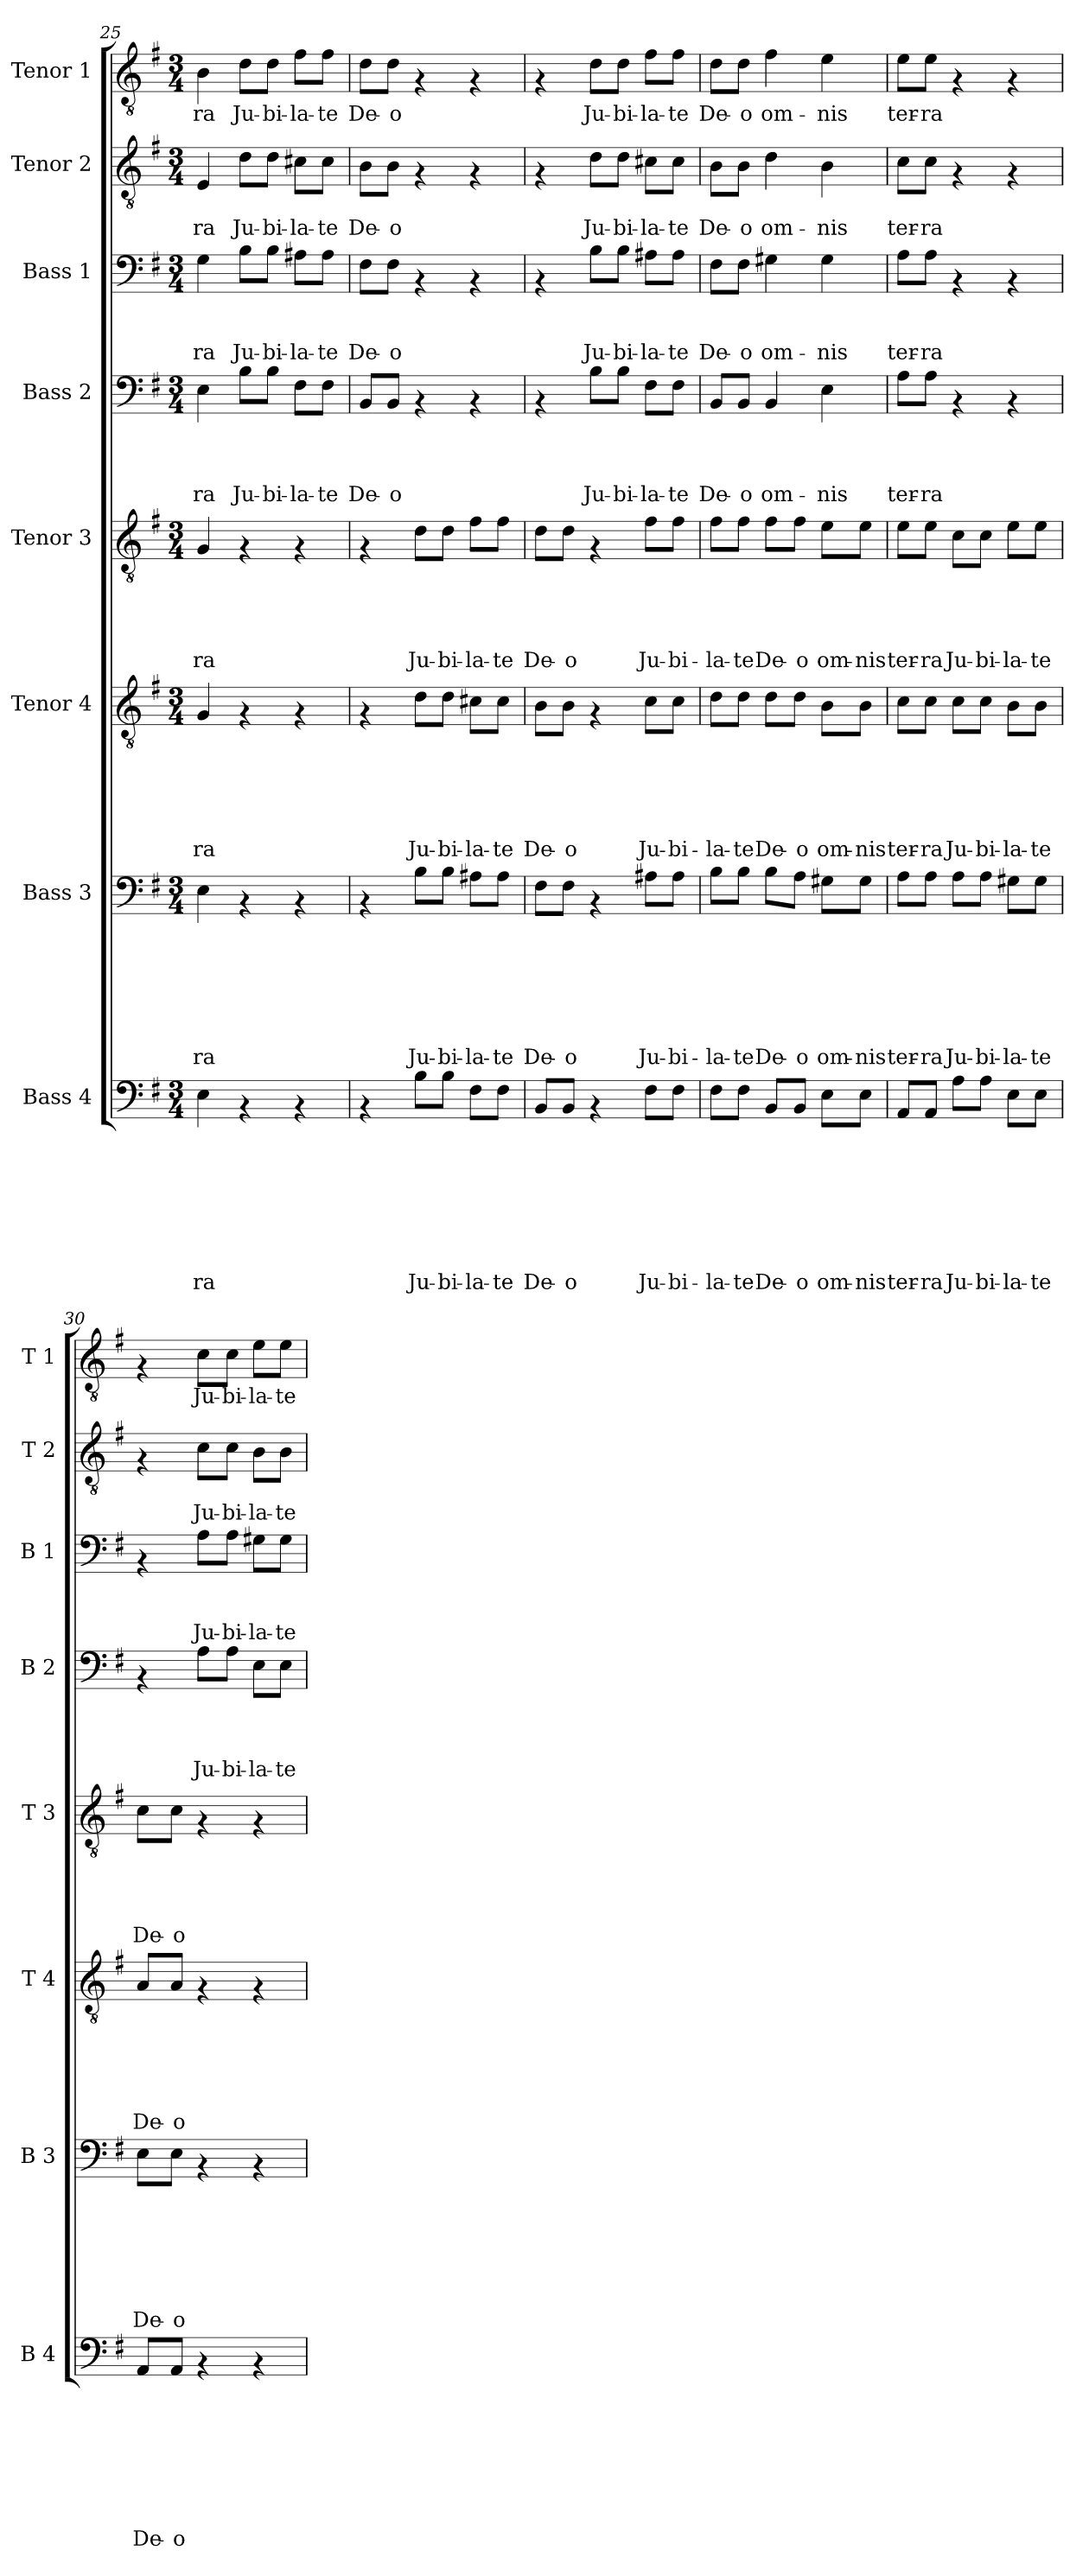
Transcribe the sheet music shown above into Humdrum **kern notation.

**kern	**text	**text	**text	**text	**text	**text	**text	**text	**kern	**text	**text	**text	**text	**text	**text	**text	**kern	**text	**text	**text	**text	**text	**text	**kern	**text	**text	**text	**text	**text	**kern	**text	**text	**text	**text	**kern	**text	**text	**text	**kern	**text	**text	**kern	**text
*part8	*part8	*part8	*part8	*part8	*part8	*part8	*part8	*part8	*part7	*part7	*part7	*part7	*part7	*part7	*part7	*part7	*part6	*part6	*part6	*part6	*part6	*part6	*part6	*part5	*part5	*part5	*part5	*part5	*part5	*part4	*part4	*part4	*part4	*part4	*part3	*part3	*part3	*part3	*part2	*part2	*part2	*part1	*part1
*staff8	*staff8	*staff8	*staff8	*staff8	*staff8	*staff8	*staff8	*staff8	*staff7	*staff7	*staff7	*staff7	*staff7	*staff7	*staff7	*staff7	*staff6	*staff6	*staff6	*staff6	*staff6	*staff6	*staff6	*staff5	*staff5	*staff5	*staff5	*staff5	*staff5	*staff4	*staff4	*staff4	*staff4	*staff4	*staff3	*staff3	*staff3	*staff3	*staff2	*staff2	*staff2	*staff1	*staff1
*I"Bass 4	*	*	*	*	*	*	*	*	*I"Bass 3	*	*	*	*	*	*	*	*I"Tenor 4	*	*	*	*	*	*	*I"Tenor 3	*	*	*	*	*	*I"Bass 2	*	*	*	*	*I"Bass 1	*	*	*	*I"Tenor 2	*	*	*I"Tenor 1	*
*I'B 4	*	*	*	*	*	*	*	*	*I'B 3	*	*	*	*	*	*	*	*I'T 4	*	*	*	*	*	*	*I'T 3	*	*	*	*	*	*I'B 2	*	*	*	*	*I'B 1	*	*	*	*I'T 2	*	*	*I'T 1	*
*clefF4	*	*	*	*	*	*	*	*	*clefF4	*	*	*	*	*	*	*	*clefGv2	*	*	*	*	*	*	*clefGv2	*	*	*	*	*	*clefF4	*	*	*	*	*clefF4	*	*	*	*clefGv2	*	*	*clefGv2	*
*k[f#]	*	*	*	*	*	*	*	*	*k[f#]	*	*	*	*	*	*	*	*k[f#]	*	*	*	*	*	*	*k[f#]	*	*	*	*	*	*k[f#]	*	*	*	*	*k[f#]	*	*	*	*k[f#]	*	*	*k[f#]	*
*G:	*	*	*	*	*	*	*	*	*G:	*	*	*	*	*	*	*	*G:	*	*	*	*	*	*	*G:	*	*	*	*	*	*G:	*	*	*	*	*G:	*	*	*	*G:	*	*	*G:	*
*M3/4	*	*	*	*	*	*	*	*	*M3/4	*	*	*	*	*	*	*	*M3/4	*	*	*	*	*	*	*M3/4	*	*	*	*	*	*M3/4	*	*	*	*	*M3/4	*	*	*	*M3/4	*	*	*M3/4	*
=25	=25	=25	=25	=25	=25	=25	=25	=25	=25	=25	=25	=25	=25	=25	=25	=25	=25	=25	=25	=25	=25	=25	=25	=25	=25	=25	=25	=25	=25	=25	=25	=25	=25	=25	=25	=25	=25	=25	=25	=25	=25	=25	=25
!	!	!	!	!	!	!	!	!LO:LY:b	!	!	!	!	!	!	!	!LO:LY:b	!	!	!	!	!	!	!LO:LY:b	!	!	!	!	!	!LO:LY:b	!	!	!	!	!LO:LY:b	!	!	!	!LO:LY:b	!	!	!LO:LY:b	!	!LO:LY:b
4E\	.	.	.	.	.	.	.	-ra	4E\	.	.	.	.	.	.	-ra	4G/	.	.	.	.	.	-ra	4G/	.	.	.	.	-ra	4E\	.	.	.	-ra	4G\	.	.	-ra	4E/	.	-ra	4B\	-ra
!	!	!	!	!	!	!	!	!	!	!	!	!	!	!	!	!	!	!	!	!	!	!	!	!	!	!	!	!	!	!	!	!	!	!LO:LY:b	!	!	!	!LO:LY:b	!	!	!LO:LY:b	!	!LO:LY:b
4rAA	.	.	.	.	.	.	.	.	4rAA	.	.	.	.	.	.	.	4rF	.	.	.	.	.	.	4rF	.	.	.	.	.	8B\L	.	.	.	Ju-	8B\L	.	.	Ju-	8d\L	.	Ju-	8d\L	Ju-
!	!	!	!	!	!	!	!	!	!	!	!	!	!	!	!	!	!	!	!	!	!	!	!	!	!	!	!	!	!	!	!	!	!	!LO:LY:b	!	!	!	!LO:LY:b	!	!	!LO:LY:b	!	!LO:LY:b
.	.	.	.	.	.	.	.	.	.	.	.	.	.	.	.	.	.	.	.	.	.	.	.	.	.	.	.	.	.	8B\J	.	.	.	-bi-	8B\J	.	.	-bi-	8d\J	.	-bi-	8d\J	-bi-
!	!	!	!	!	!	!	!	!	!	!	!	!	!	!	!	!	!	!	!	!	!	!	!	!	!	!	!	!	!	!	!	!	!	!LO:LY:b	!	!	!	!LO:LY:b	!	!	!LO:LY:b	!	!LO:LY:b
4rAA	.	.	.	.	.	.	.	.	4rAA	.	.	.	.	.	.	.	4rF	.	.	.	.	.	.	4rF	.	.	.	.	.	8F#\L	.	.	.	-la-	8A#X\L	.	.	-la-	8c#X\L	.	-la-	8f#\L	-la-
!	!	!	!	!	!	!	!	!	!	!	!	!	!	!	!	!	!	!	!	!	!	!	!	!	!	!	!	!	!	!	!	!	!	!LO:LY:b	!	!	!	!LO:LY:b	!	!	!LO:LY:b	!	!LO:LY:b
.	.	.	.	.	.	.	.	.	.	.	.	.	.	.	.	.	.	.	.	.	.	.	.	.	.	.	.	.	.	8F#\J	.	.	.	-te	8A#\J	.	.	-te	8c#\J	.	-te	8f#\J	-te
=26	=26	=26	=26	=26	=26	=26	=26	=26	=26	=26	=26	=26	=26	=26	=26	=26	=26	=26	=26	=26	=26	=26	=26	=26	=26	=26	=26	=26	=26	=26	=26	=26	=26	=26	=26	=26	=26	=26	=26	=26	=26	=26	=26
!	!	!	!	!	!	!	!	!	!	!	!	!	!	!	!	!	!	!	!	!	!	!	!	!	!	!	!	!	!	!	!	!	!	!LO:LY:b	!	!	!	!LO:LY:b	!	!	!LO:LY:b	!	!LO:LY:b
4rAA	.	.	.	.	.	.	.	.	4rAA	.	.	.	.	.	.	.	4rF	.	.	.	.	.	.	4rF	.	.	.	.	.	8BB/L	.	.	.	De-	8F#\L	.	.	De-	8B\L	.	De-	8d\L	De-
!	!	!	!	!	!	!	!	!	!	!	!	!	!	!	!	!	!	!	!	!	!	!	!	!	!	!	!	!	!	!	!	!	!	!LO:LY:b	!	!	!	!LO:LY:b	!	!	!LO:LY:b	!	!LO:LY:b
.	.	.	.	.	.	.	.	.	.	.	.	.	.	.	.	.	.	.	.	.	.	.	.	.	.	.	.	.	.	8BB/J	.	.	.	-o	8F#\J	.	.	-o	8B\J	.	-o	8d\J	-o
!	!	!	!	!	!	!	!	!LO:LY:b	!	!	!	!	!	!	!	!LO:LY:b	!	!	!	!	!	!	!LO:LY:b	!	!	!	!	!	!LO:LY:b	!	!	!	!	!	!	!	!	!	!	!	!	!	!
8B\L	.	.	.	.	.	.	.	Ju-	8B\L	.	.	.	.	.	.	Ju-	8d\L	.	.	.	.	.	Ju-	8d\L	.	.	.	.	Ju-	4rAA	.	.	.	.	4rAA	.	.	.	4rF	.	.	4rF	.
!	!	!	!	!	!	!	!	!LO:LY:b	!	!	!	!	!	!	!	!LO:LY:b	!	!	!	!	!	!	!LO:LY:b	!	!	!	!	!	!LO:LY:b	!	!	!	!	!	!	!	!	!	!	!	!	!	!
8B\J	.	.	.	.	.	.	.	-bi-	8B\J	.	.	.	.	.	.	-bi-	8d\J	.	.	.	.	.	-bi-	8d\J	.	.	.	.	-bi-	.	.	.	.	.	.	.	.	.	.	.	.	.	.
!	!	!	!	!	!	!	!	!LO:LY:b	!	!	!	!	!	!	!	!LO:LY:b	!	!	!	!	!	!	!LO:LY:b	!	!	!	!	!	!LO:LY:b	!	!	!	!	!	!	!	!	!	!	!	!	!	!
8F#\L	.	.	.	.	.	.	.	-la-	8A#X\L	.	.	.	.	.	.	-la-	8c#X\L	.	.	.	.	.	-la-	8f#\L	.	.	.	.	-la-	4rAA	.	.	.	.	4rAA	.	.	.	4rF	.	.	4rF	.
!	!	!	!	!	!	!	!	!LO:LY:b	!	!	!	!	!	!	!	!LO:LY:b	!	!	!	!	!	!	!LO:LY:b	!	!	!	!	!	!LO:LY:b	!	!	!	!	!	!	!	!	!	!	!	!	!	!
8F#\J	.	.	.	.	.	.	.	-te	8A#\J	.	.	.	.	.	.	-te	8c#\J	.	.	.	.	.	-te	8f#\J	.	.	.	.	-te	.	.	.	.	.	.	.	.	.	.	.	.	.	.
=27	=27	=27	=27	=27	=27	=27	=27	=27	=27	=27	=27	=27	=27	=27	=27	=27	=27	=27	=27	=27	=27	=27	=27	=27	=27	=27	=27	=27	=27	=27	=27	=27	=27	=27	=27	=27	=27	=27	=27	=27	=27	=27	=27
!	!	!	!	!	!	!	!	!LO:LY:b	!	!	!	!	!	!	!	!LO:LY:b	!	!	!	!	!	!	!LO:LY:b	!	!	!	!	!	!LO:LY:b	!	!	!	!	!	!	!	!	!	!	!	!	!	!
8BB/L	.	.	.	.	.	.	.	De-	8F#\L	.	.	.	.	.	.	De-	8B\L	.	.	.	.	.	De-	8d\L	.	.	.	.	De-	4rAA	.	.	.	.	4rAA	.	.	.	4rF	.	.	4rF	.
!	!	!	!	!	!	!	!	!LO:LY:b	!	!	!	!	!	!	!	!LO:LY:b	!	!	!	!	!	!	!LO:LY:b	!	!	!	!	!	!LO:LY:b	!	!	!	!	!	!	!	!	!	!	!	!	!	!
8BB/J	.	.	.	.	.	.	.	-o	8F#\J	.	.	.	.	.	.	-o	8B\J	.	.	.	.	.	-o	8d\J	.	.	.	.	-o	.	.	.	.	.	.	.	.	.	.	.	.	.	.
!	!	!	!	!	!	!	!	!	!	!	!	!	!	!	!	!	!	!	!	!	!	!	!	!	!	!	!	!	!	!	!	!	!	!LO:LY:b	!	!	!	!LO:LY:b	!	!	!LO:LY:b	!	!LO:LY:b
4rAA	.	.	.	.	.	.	.	.	4rAA	.	.	.	.	.	.	.	4rF	.	.	.	.	.	.	4rF	.	.	.	.	.	8B\L	.	.	.	Ju-	8B\L	.	.	Ju-	8d\L	.	Ju-	8d\L	Ju-
!	!	!	!	!	!	!	!	!	!	!	!	!	!	!	!	!	!	!	!	!	!	!	!	!	!	!	!	!	!	!	!	!	!	!LO:LY:b	!	!	!	!LO:LY:b	!	!	!LO:LY:b	!	!LO:LY:b
.	.	.	.	.	.	.	.	.	.	.	.	.	.	.	.	.	.	.	.	.	.	.	.	.	.	.	.	.	.	8B\J	.	.	.	-bi-	8B\J	.	.	-bi-	8d\J	.	-bi-	8d\J	-bi-
!	!	!	!	!	!	!	!	!LO:LY:b	!	!	!	!	!	!	!	!LO:LY:b	!	!	!	!	!	!	!LO:LY:b	!	!	!	!	!	!LO:LY:b	!	!	!	!	!LO:LY:b	!	!	!	!LO:LY:b	!	!	!LO:LY:b	!	!LO:LY:b
8F#\L	.	.	.	.	.	.	.	Ju-	8A#X\L	.	.	.	.	.	.	Ju-	8c\L	.	.	.	.	.	Ju-	8f#\L	.	.	.	.	Ju-	8F#\L	.	.	.	-la-	8A#X\L	.	.	-la-	8c#X\L	.	-la-	8f#\L	-la-
!	!	!	!	!	!	!	!	!LO:LY:b	!	!	!	!	!	!	!	!LO:LY:b	!	!	!	!	!	!	!LO:LY:b	!	!	!	!	!	!LO:LY:b	!	!	!	!	!LO:LY:b	!	!	!	!LO:LY:b	!	!	!LO:LY:b	!	!LO:LY:b
8F#\J	.	.	.	.	.	.	.	-bi-	8A#\J	.	.	.	.	.	.	-bi-	8c\J	.	.	.	.	.	-bi-	8f#\J	.	.	.	.	-bi-	8F#\J	.	.	.	-te	8A#\J	.	.	-te	8c#\J	.	-te	8f#\J	-te
=28	=28	=28	=28	=28	=28	=28	=28	=28	=28	=28	=28	=28	=28	=28	=28	=28	=28	=28	=28	=28	=28	=28	=28	=28	=28	=28	=28	=28	=28	=28	=28	=28	=28	=28	=28	=28	=28	=28	=28	=28	=28	=28	=28
!	!	!	!	!	!	!	!	!LO:LY:b	!	!	!	!	!	!	!	!LO:LY:b	!	!	!	!	!	!	!LO:LY:b	!	!	!	!	!	!LO:LY:b	!	!	!	!	!LO:LY:b	!	!	!	!LO:LY:b	!	!	!LO:LY:b	!	!LO:LY:b
8F#\L	.	.	.	.	.	.	.	-la-	8B\L	.	.	.	.	.	.	-la-	8d\L	.	.	.	.	.	-la-	8f#\L	.	.	.	.	-la-	8BB/L	.	.	.	De-	8F#\L	.	.	De-	8B\L	.	De-	8d\L	De-
!	!	!	!	!	!	!	!	!LO:LY:b	!	!	!	!	!	!	!	!LO:LY:b	!	!	!	!	!	!	!LO:LY:b	!	!	!	!	!	!LO:LY:b	!	!	!	!	!LO:LY:b	!	!	!	!LO:LY:b	!	!	!LO:LY:b	!	!LO:LY:b
8F#\J	.	.	.	.	.	.	.	-te	8B\J	.	.	.	.	.	.	-te	8d\J	.	.	.	.	.	-te	8f#\J	.	.	.	.	-te	8BB/J	.	.	.	-o	8F#\J	.	.	-o	8B\J	.	-o	8d\J	-o
!	!	!	!	!	!	!	!	!LO:LY:b	!	!	!	!	!	!	!	!LO:LY:b	!	!	!	!	!	!	!LO:LY:b	!	!	!	!	!	!LO:LY:b	!	!	!	!	!LO:LY:b	!	!	!	!LO:LY:b	!	!	!LO:LY:b	!	!LO:LY:b
8BB/L	.	.	.	.	.	.	.	De-	8B\L	.	.	.	.	.	.	De-	8d\L	.	.	.	.	.	De-	8f#\L	.	.	.	.	De-	4BB/	.	.	.	om-	4G#X\	.	.	om-	4d\	.	om-	4f#\	om-
!	!	!	!	!	!	!	!	!LO:LY:b	!	!	!	!	!	!	!	!LO:LY:b	!	!	!	!	!	!	!LO:LY:b	!	!	!	!	!	!LO:LY:b	!	!	!	!	!	!	!	!	!	!	!	!	!	!
8BB/J	.	.	.	.	.	.	.	-o	8A\J	.	.	.	.	.	.	-o	8d\J	.	.	.	.	.	-o	8f#\J	.	.	.	.	-o	.	.	.	.	.	.	.	.	.	.	.	.	.	.
!	!	!	!	!	!	!	!	!LO:LY:b	!	!	!	!	!	!	!	!LO:LY:b	!	!	!	!	!	!	!LO:LY:b	!	!	!	!	!	!LO:LY:b	!	!	!	!	!LO:LY:b	!	!	!	!LO:LY:b	!	!	!LO:LY:b	!	!LO:LY:b
8E\L	.	.	.	.	.	.	.	om-	8G#X\L	.	.	.	.	.	.	om-	8B\L	.	.	.	.	.	om-	8e\L	.	.	.	.	om-	4E\	.	.	.	-nis	4G#\	.	.	-nis	4B\	.	-nis	4e\	-nis
!	!	!	!	!	!	!	!	!LO:LY:b	!	!	!	!	!	!	!	!LO:LY:b	!	!	!	!	!	!	!LO:LY:b	!	!	!	!	!	!LO:LY:b	!	!	!	!	!	!	!	!	!	!	!	!	!	!
8E\J	.	.	.	.	.	.	.	-nis	8G#\J	.	.	.	.	.	.	-nis	8B\J	.	.	.	.	.	-nis	8e\J	.	.	.	.	-nis	.	.	.	.	.	.	.	.	.	.	.	.	.	.
=29	=29	=29	=29	=29	=29	=29	=29	=29	=29	=29	=29	=29	=29	=29	=29	=29	=29	=29	=29	=29	=29	=29	=29	=29	=29	=29	=29	=29	=29	=29	=29	=29	=29	=29	=29	=29	=29	=29	=29	=29	=29	=29	=29
!	!	!	!	!	!	!	!	!LO:LY:b	!	!	!	!	!	!	!	!LO:LY:b	!	!	!	!	!	!	!LO:LY:b	!	!	!	!	!	!LO:LY:b	!	!	!	!	!LO:LY:b	!	!	!	!LO:LY:b	!	!	!LO:LY:b	!	!LO:LY:b
8AA/L	.	.	.	.	.	.	.	ter-	8A\L	.	.	.	.	.	.	ter-	8c\L	.	.	.	.	.	ter-	8e\L	.	.	.	.	ter-	8A\L	.	.	.	ter-	8A\L	.	.	ter-	8c\L	.	ter-	8e\L	ter-
!	!	!	!	!	!	!	!	!LO:LY:b	!	!	!	!	!	!	!	!LO:LY:b	!	!	!	!	!	!	!LO:LY:b	!	!	!	!	!	!LO:LY:b	!	!	!	!	!LO:LY:b	!	!	!	!LO:LY:b	!	!	!LO:LY:b	!	!LO:LY:b
8AA/J	.	.	.	.	.	.	.	-ra	8A\J	.	.	.	.	.	.	-ra	8c\J	.	.	.	.	.	-ra	8e\J	.	.	.	.	-ra	8A\J	.	.	.	-ra	8A\J	.	.	-ra	8c\J	.	-ra	8e\J	-ra
!	!	!	!	!	!	!	!	!LO:LY:b	!	!	!	!	!	!	!	!LO:LY:b	!	!	!	!	!	!	!LO:LY:b	!	!	!	!	!	!LO:LY:b	!	!	!	!	!	!	!	!	!	!	!	!	!	!
8A\L	.	.	.	.	.	.	.	Ju-	8A\L	.	.	.	.	.	.	Ju-	8c\L	.	.	.	.	.	Ju-	8c\L	.	.	.	.	Ju-	4rAA	.	.	.	.	4rAA	.	.	.	4rF	.	.	4rF	.
!	!	!	!	!	!	!	!	!LO:LY:b	!	!	!	!	!	!	!	!LO:LY:b	!	!	!	!	!	!	!LO:LY:b	!	!	!	!	!	!LO:LY:b	!	!	!	!	!	!	!	!	!	!	!	!	!	!
8A\J	.	.	.	.	.	.	.	-bi-	8A\J	.	.	.	.	.	.	-bi-	8c\J	.	.	.	.	.	-bi-	8c\J	.	.	.	.	-bi-	.	.	.	.	.	.	.	.	.	.	.	.	.	.
!	!	!	!	!	!	!	!	!LO:LY:b	!	!	!	!	!	!	!	!LO:LY:b	!	!	!	!	!	!	!LO:LY:b	!	!	!	!	!	!LO:LY:b	!	!	!	!	!	!	!	!	!	!	!	!	!	!
8E\L	.	.	.	.	.	.	.	-la-	8G#X\L	.	.	.	.	.	.	-la-	8B\L	.	.	.	.	.	-la-	8e\L	.	.	.	.	-la-	4rAA	.	.	.	.	4rAA	.	.	.	4rF	.	.	4rF	.
!	!	!	!	!	!	!	!	!LO:LY:b	!	!	!	!	!	!	!	!LO:LY:b	!	!	!	!	!	!	!LO:LY:b	!	!	!	!	!	!LO:LY:b	!	!	!	!	!	!	!	!	!	!	!	!	!	!
8E\J	.	.	.	.	.	.	.	-te	8G#\J	.	.	.	.	.	.	-te	8B\J	.	.	.	.	.	-te	8e\J	.	.	.	.	-te	.	.	.	.	.	.	.	.	.	.	.	.	.	.
=30	=30	=30	=30	=30	=30	=30	=30	=30	=30	=30	=30	=30	=30	=30	=30	=30	=30	=30	=30	=30	=30	=30	=30	=30	=30	=30	=30	=30	=30	=30	=30	=30	=30	=30	=30	=30	=30	=30	=30	=30	=30	=30	=30
!	!	!	!	!	!	!	!	!LO:LY:b	!	!	!	!	!	!	!	!LO:LY:b	!	!	!	!	!	!	!LO:LY:b	!	!	!	!	!	!LO:LY:b	!	!	!	!	!	!	!	!	!	!	!	!	!	!
8AA/L	.	.	.	.	.	.	.	De-	8E\L	.	.	.	.	.	.	De-	8A/L	.	.	.	.	.	De-	8c\L	.	.	.	.	De-	4rAA	.	.	.	.	4rAA	.	.	.	4rF	.	.	4rF	.
!	!	!	!	!	!	!	!	!LO:LY:b	!	!	!	!	!	!	!	!LO:LY:b	!	!	!	!	!	!	!LO:LY:b	!	!	!	!	!	!LO:LY:b	!	!	!	!	!	!	!	!	!	!	!	!	!	!
8AA/J	.	.	.	.	.	.	.	-o	8E\J	.	.	.	.	.	.	-o	8A/J	.	.	.	.	.	-o	8c\J	.	.	.	.	-o	.	.	.	.	.	.	.	.	.	.	.	.	.	.
!	!	!	!	!	!	!	!	!	!	!	!	!	!	!	!	!	!	!	!	!	!	!	!	!	!	!	!	!	!	!	!	!	!	!LO:LY:b	!	!	!	!LO:LY:b	!	!	!LO:LY:b	!	!LO:LY:b
4rAA	.	.	.	.	.	.	.	.	4rAA	.	.	.	.	.	.	.	4rF	.	.	.	.	.	.	4rF	.	.	.	.	.	8A\L	.	.	.	Ju-	8A\L	.	.	Ju-	8c\L	.	Ju-	8c\L	Ju-
!	!	!	!	!	!	!	!	!	!	!	!	!	!	!	!	!	!	!	!	!	!	!	!	!	!	!	!	!	!	!	!	!	!	!LO:LY:b	!	!	!	!LO:LY:b	!	!	!LO:LY:b	!	!LO:LY:b
.	.	.	.	.	.	.	.	.	.	.	.	.	.	.	.	.	.	.	.	.	.	.	.	.	.	.	.	.	.	8A\J	.	.	.	-bi-	8A\J	.	.	-bi-	8c\J	.	-bi-	8c\J	-bi-
!	!	!	!	!	!	!	!	!	!	!	!	!	!	!	!	!	!	!	!	!	!	!	!	!	!	!	!	!	!	!	!	!	!	!LO:LY:b	!	!	!	!LO:LY:b	!	!	!LO:LY:b	!	!LO:LY:b
4rAA	.	.	.	.	.	.	.	.	4rAA	.	.	.	.	.	.	.	4rF	.	.	.	.	.	.	4rF	.	.	.	.	.	8E\L	.	.	.	-la-	8G#X\L	.	.	-la-	8B\L	.	-la-	8e\L	-la-
!	!	!	!	!	!	!	!	!	!	!	!	!	!	!	!	!	!	!	!	!	!	!	!	!	!	!	!	!	!	!	!	!	!	!LO:LY:b	!	!	!	!LO:LY:b	!	!	!LO:LY:b	!	!LO:LY:b
.	.	.	.	.	.	.	.	.	.	.	.	.	.	.	.	.	.	.	.	.	.	.	.	.	.	.	.	.	.	8E\J	.	.	.	-te	8G#\J	.	.	-te	8B\J	.	-te	8e\J	-te
=	=	=	=	=	=	=	=	=	=	=	=	=	=	=	=	=	=	=	=	=	=	=	=	=	=	=	=	=	=	=	=	=	=	=	=	=	=	=	=	=	=	=	=
*-	*-	*-	*-	*-	*-	*-	*-	*-	*-	*-	*-	*-	*-	*-	*-	*-	*-	*-	*-	*-	*-	*-	*-	*-	*-	*-	*-	*-	*-	*-	*-	*-	*-	*-	*-	*-	*-	*-	*-	*-	*-	*-	*-
